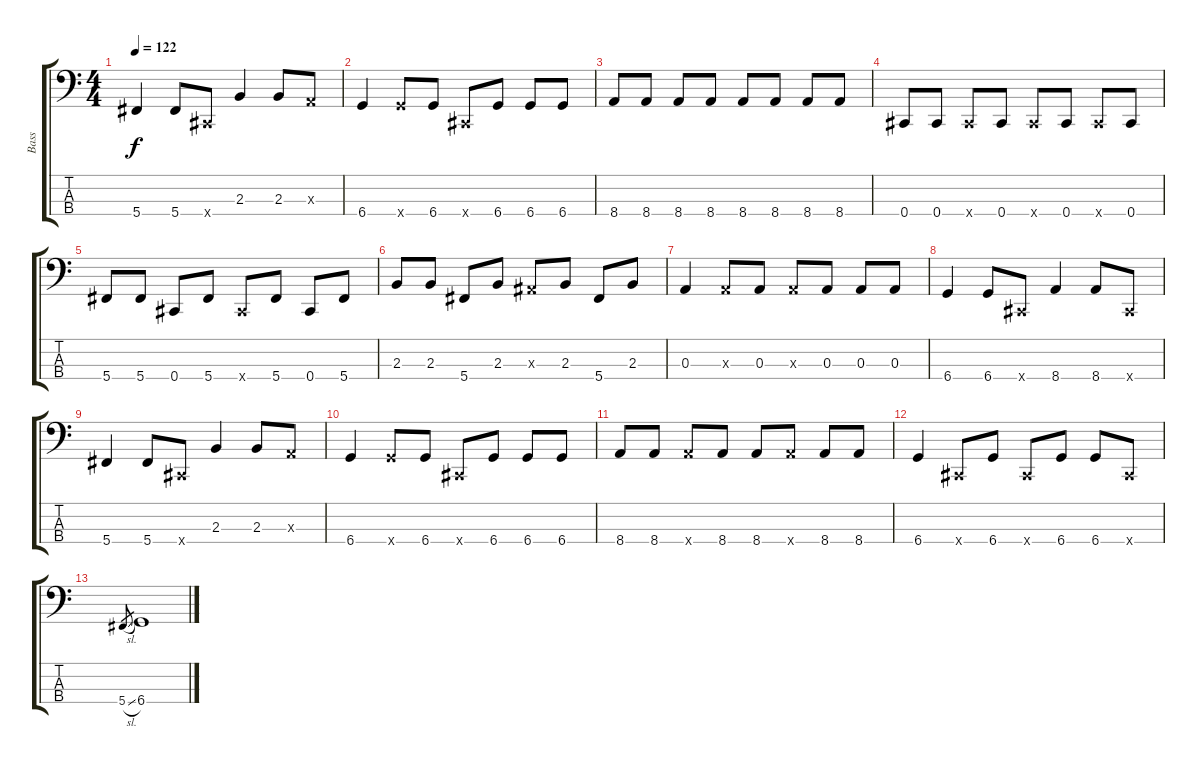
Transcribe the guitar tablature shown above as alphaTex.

\track ("Bass" "Bass") {instrument electricbassfinger}
\staff {score tabs}
\tuning (G2 D2 A1 Db1) {hide}
\ts (4 4)
\tempo 122
\clef f4
\ks c
5.4.4{dy f} 5.4.8 0.4{x}.8 2.3.4 2.3.8 0.3{x}.8 |
6.4.4 6.4{x}.8 6.4.8 0.4{x}.8 6.4.8 6.4.8 6.4.8 |
8.4.8 8.4.8 8.4.8 8.4.8 8.4.8 8.4.8 8.4.8 8.4.8 |
0.4.8 0.4.8 0.4{x}.8 0.4.8 0.4{x}.8 0.4.8 0.4{x}.8 0.4.8 |
5.4.8 5.4.8 0.4.8 5.4.8 0.4{x}.8 5.4.8 0.4.8 5.4.8 |
2.3.8 2.3.8 5.4.8 2.3.8 1.3{x}.8 2.3.8 5.4.8 2.3.8 |
0.3.4 0.3{x}.8 0.3.8 0.3{x}.8 0.3.8 0.3.8 0.3.8 |
6.4.4 6.4.8 0.4{x}.8 8.4.4 8.4.8 0.4{x}.8 |
5.4.4 5.4.8 0.4{x}.8 2.3.4 2.3.8 0.3{x}.8 |
6.4.4 6.4{x}.8 6.4.8 0.4{x}.8 6.4.8 6.4.8 6.4.8 |
8.4.8 8.4.8 8.4{x}.8 8.4.8 8.4.8 8.4{x}.8 8.4.8 8.4.8 |
6.4.4 0.4{x}.8 6.4.8 0.4{x}.8 6.4.8 6.4.8 0.4{x}.8 |
5.4{sl}.8{gr} 6.4.1
